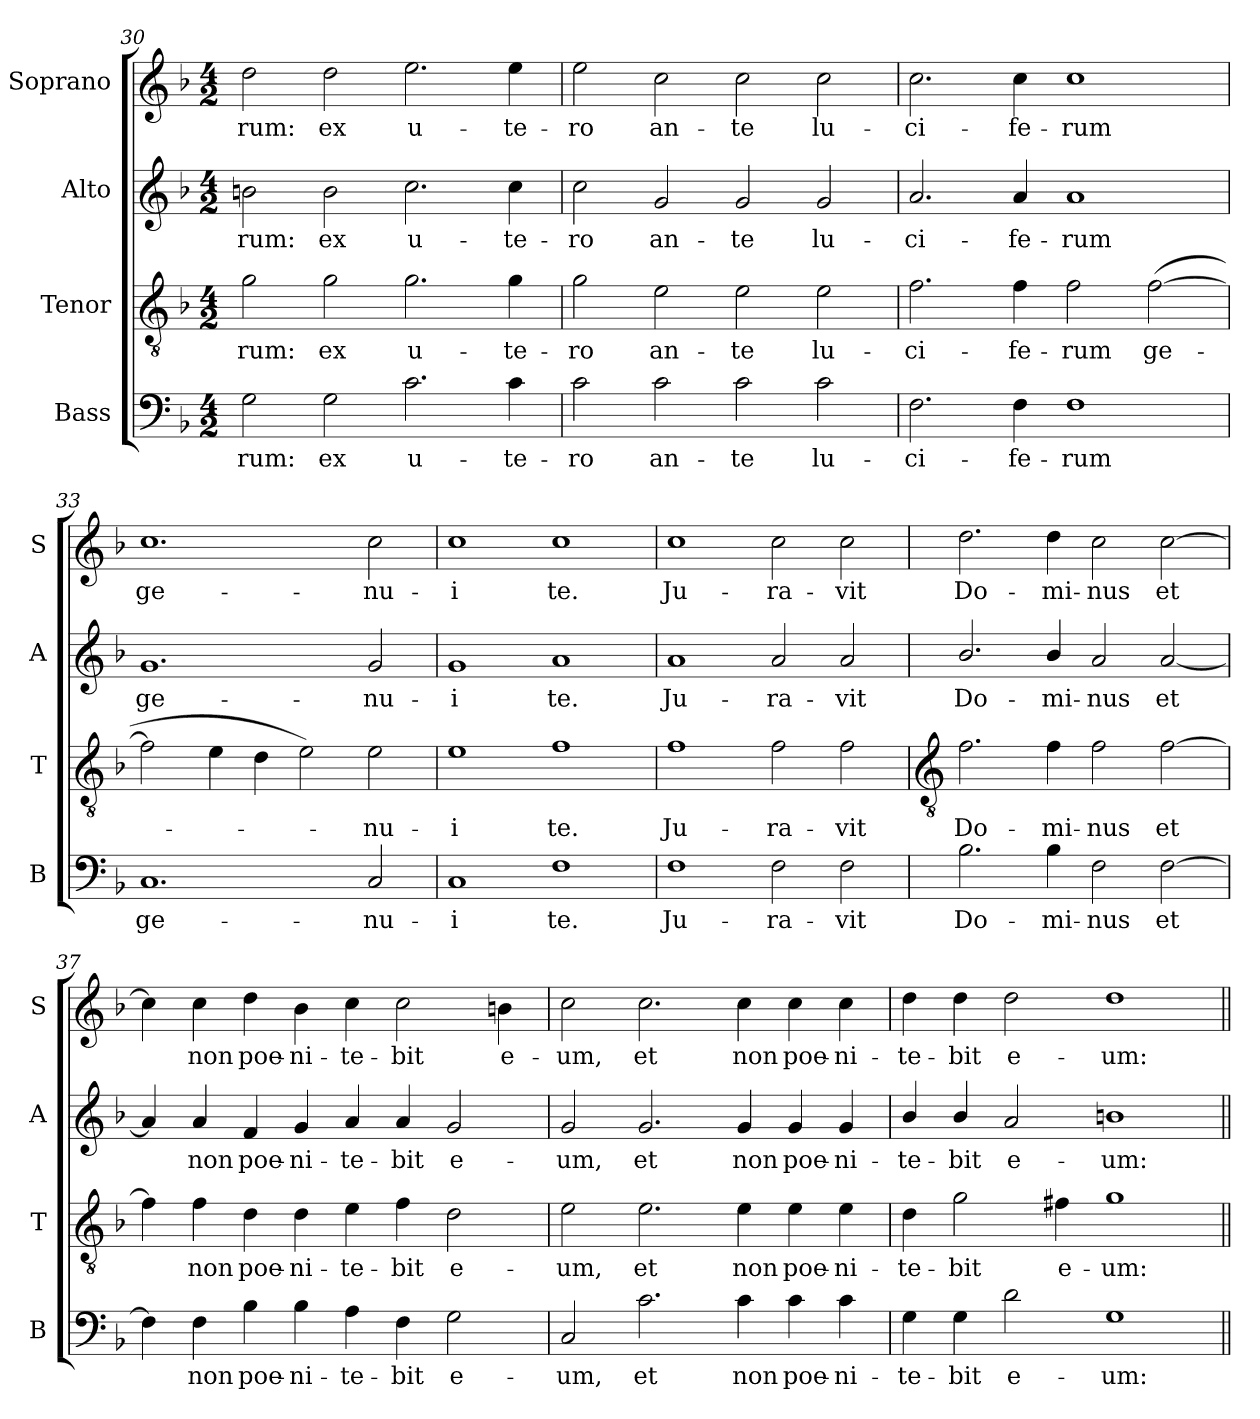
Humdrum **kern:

**kern	**text	**kern	**text	**kern	**text	**kern	**text
*part4	*part4	*part3	*part3	*part2	*part2	*part1	*part1
*staff4	*staff4	*staff3	*staff3	*staff2	*staff2	*staff1	*staff1
*I"Bass	*	*I"Tenor	*	*I"Alto	*	*I"Soprano	*
*I'B	*	*I'T	*	*I'A	*	*I'S	*
*clefF4	*	*clefGv2	*	*clefG2	*	*clefG2	*
*k[b-]	*	*k[b-]	*	*k[b-]	*	*k[b-]	*
*F:	*	*F:	*	*F:	*	*F:	*
*M4/2	*	*M4/2	*	*M4/2	*	*M4/2	*
=30	=30	=30	=30	=30	=30	=30	=30
!	!LO:LY:b	!	!LO:LY:b	!	!LO:LY:b	!	!LO:LY:b
2G	-rum:	2g	-rum:	2bn	-rum:	2dd	-rum:
!	!LO:LY:b	!	!LO:LY:b	!	!LO:LY:b	!	!LO:LY:b
2G	ex	2g	ex	2b	ex	2dd	ex
!	!LO:LY:b	!	!LO:LY:b	!	!LO:LY:b	!	!LO:LY:b
2.c	u-	2.g	u-	2.cc	u-	2.ee	u-
!	!LO:LY:b	!	!LO:LY:b	!	!LO:LY:b	!	!LO:LY:b
4c	-te-	4g	-te-	4cc	-te-	4ee	-te-
=31	=31	=31	=31	=31	=31	=31	=31
!	!LO:LY:b	!	!LO:LY:b	!	!LO:LY:b	!	!LO:LY:b
2c	-ro	2g	-ro	2cc	-ro	2ee	-ro
!	!LO:LY:b	!	!LO:LY:b	!	!LO:LY:b	!	!LO:LY:b
2c	an-	2e	an-	2g	an-	2cc	an-
!	!LO:LY:b	!	!LO:LY:b	!	!LO:LY:b	!	!LO:LY:b
2c	-te	2e	-te	2g	-te	2cc	-te
!	!LO:LY:b	!	!LO:LY:b	!	!LO:LY:b	!	!LO:LY:b
2c	lu-	2e	lu-	2g	lu-	2cc	lu-
=32	=32	=32	=32	=32	=32	=32	=32
!	!LO:LY:b	!	!LO:LY:b	!	!LO:LY:b	!	!LO:LY:b
2.F	-ci-	2.f	-ci-	2.a	-ci-	2.cc	-ci-
!	!LO:LY:b	!	!LO:LY:b	!	!LO:LY:b	!	!LO:LY:b
4F	-fe-	4f	-fe-	4a	-fe-	4cc	-fe-
!	!LO:LY:b	!	!LO:LY:b	!	!LO:LY:b	!	!LO:LY:b
1F	-rum	2f	-rum	1a	-rum	1cc	-rum
!	!	!	!LO:LY:b	!	!	!	!
.	.	(>[2f	ge-	.	.	.	.
=33	=33	=33	=33	=33	=33	=33	=33
!	!LO:LY:b	!	!	!	!LO:LY:b	!	!LO:LY:b
1.C	ge-	2f]	.	1.g	ge-	1.cc	ge-
.	.	4e	.	.	.	.	.
.	.	4d	.	.	.	.	.
.	.	2e)	.	.	.	.	.
!	!LO:LY:b	!	!LO:LY:b	!	!LO:LY:b	!	!LO:LY:b
2C	-nu-	2e	nu-	2g	-nu-	2cc	-nu-
=34	=34	=34	=34	=34	=34	=34	=34
!	!LO:LY:b	!	!LO:LY:b	!	!LO:LY:b	!	!LO:LY:b
1C	-i	1e	-i	1g	-i	1cc	-i
!	!LO:LY:b	!	!LO:LY:b	!	!LO:LY:b	!	!LO:LY:b
1F	te.	1f	te.	1a	te.	1cc	te.
=35	=35	=35	=35	=35	=35	=35	=35
!	!LO:LY:b	!	!LO:LY:b	!	!LO:LY:b	!	!LO:LY:b
1F	Ju-	1f	Ju-	1a	Ju-	1cc	Ju-
!	!LO:LY:b	!	!LO:LY:b	!	!LO:LY:b	!	!LO:LY:b
2F	-ra-	2f	-ra-	2a	-ra-	2cc	-ra-
!	!LO:LY:b	!	!LO:LY:b	!	!LO:LY:b	!	!LO:LY:b
2F	-vit	2f	-vit	2a	-vit	2cc	-vit
!!LO:LB:g=z
=36	=36	=36	=36	=36	=36	=36	=36
*	*	*clefGv2	*	*	*	*	*
!	!LO:LY:b	!	!LO:LY:b	!	!LO:LY:b	!	!LO:LY:b
2.B-	Do-	2.f	Do-	2.b-/	Do-	2.dd	Do-
!	!LO:LY:b	!	!LO:LY:b	!	!LO:LY:b	!	!LO:LY:b
4B-	-mi-	4f	-mi-	4b-/	-mi-	4dd	-mi-
!	!LO:LY:b	!	!LO:LY:b	!	!LO:LY:b	!	!LO:LY:b
2F	-nus	2f	-nus	2a	-nus	2cc	-nus
!	!LO:LY:b	!	!LO:LY:b	!	!LO:LY:b	!	!LO:LY:b
[2F	et	[2f	et	[2a	et	[2cc	et
=37	=37	=37	=37	=37	=37	=37	=37
4F]	.	4f]	.	4a]	.	4cc]	.
!	!LO:LY:b	!	!LO:LY:b	!	!LO:LY:b	!	!LO:LY:b
4F	non	4f	non	4a	non	4cc	non
!	!LO:LY:b	!	!LO:LY:b	!	!LO:LY:b	!	!LO:LY:b
4B-	poe-	4d	poe-	4f	poe-	4dd	poe-
!	!LO:LY:b	!	!LO:LY:b	!	!LO:LY:b	!	!LO:LY:b
4B-	-ni-	4d	-ni-	4g	-ni-	4b-	-ni-
!	!LO:LY:b	!	!LO:LY:b	!	!LO:LY:b	!	!LO:LY:b
4A	-te-	4e	-te-	4a	-te-	4cc	-te-
!	!LO:LY:b	!	!LO:LY:b	!	!LO:LY:b	!	!LO:LY:b
4F	-bit	4f	-bit	4a	-bit	2cc	-bit
!	!LO:LY:b	!	!LO:LY:b	!	!LO:LY:b	!	!
2G	e-	2d	e-	2g	e-	.	.
!	!	!	!	!	!	!	!LO:LY:b
.	.	.	.	.	.	4bn	e-
=38	=38	=38	=38	=38	=38	=38	=38
!	!LO:LY:b	!	!LO:LY:b	!	!LO:LY:b	!	!LO:LY:b
2C	-um,	2e	-um,	2g	-um,	2cc	-um,
!	!LO:LY:b	!	!LO:LY:b	!	!LO:LY:b	!	!LO:LY:b
2.c	et	2.e	et	2.g	et	2.cc	et
!	!LO:LY:b	!	!LO:LY:b	!	!LO:LY:b	!	!LO:LY:b
4c	non	4e	non	4g	non	4cc	non
!	!LO:LY:b	!	!LO:LY:b	!	!LO:LY:b	!	!LO:LY:b
4c	poe-	4e	poe-	4g	poe-	4cc	poe-
!	!LO:LY:b	!	!LO:LY:b	!	!LO:LY:b	!	!LO:LY:b
4c	-ni-	4e	-ni-	4g	-ni-	4cc	-ni-
=39	=39	=39	=39	=39	=39	=39	=39
!	!LO:LY:b	!	!LO:LY:b	!	!LO:LY:b	!	!LO:LY:b
4G	-te-	4d	-te-	4b-/	-te-	4dd	-te-
!	!LO:LY:b	!	!LO:LY:b	!	!LO:LY:b	!	!LO:LY:b
4G	-bit	2g	-bit	4b-/	-bit	4dd	-bit
!	!LO:LY:b	!	!	!	!LO:LY:b	!	!LO:LY:b
2d	e-	.	.	2a	e-	2dd	e-
!	!	!	!LO:LY:b	!	!	!	!
.	.	4f#X	e-	.	.	.	.
!	!LO:LY:b	!	!LO:LY:b	!	!LO:LY:b	!	!LO:LY:b
1G	-um:	1g	-um:	1bn	-um:	1dd	-um:
=||	=||	=||	=||	=||	=||	=||	=||
*-	*-	*-	*-	*-	*-	*-	*-
